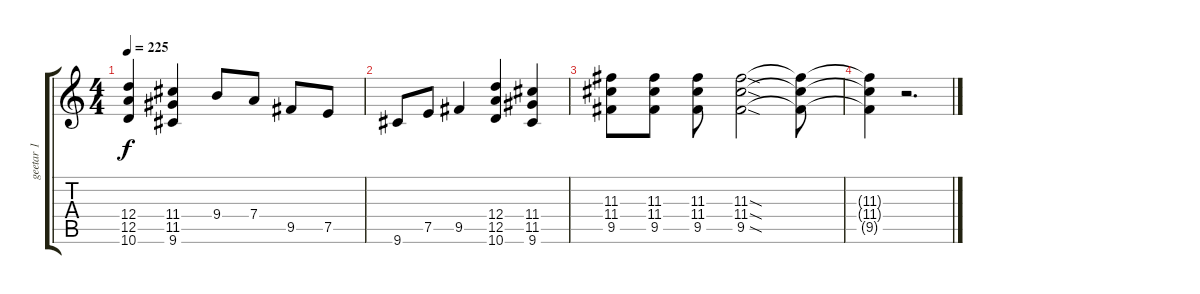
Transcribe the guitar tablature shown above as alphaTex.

\track ("geetar 1" "geetar 1") {instrument distortionguitar}
\staff {score tabs}
\tuning (E4 B3 G3 D3 A2 E2) {hide}
\ts (4 4)
\tempo 225
\clef g2
\ks c
(12.4 12.5 10.6).4{dy f} (11.4 11.5 9.6).4 9.4.8 7.4.8 9.5.8 7.5.8 |
9.6.8 7.5.8 9.5.4 (12.4 12.5 10.6).4 (11.4 11.5 9.6).4 |
(11.3 11.4 9.5).8 (11.3 11.4 9.5).8 (11.3 11.4 9.5).8 (11.3{sod} 11.4{sod} 9.5{sod}).2 (11.3{t} 11.4{t} 9.5{t}).8 |
(11.3{t} 11.4{t} 9.5{t}).4 r.2{d}
